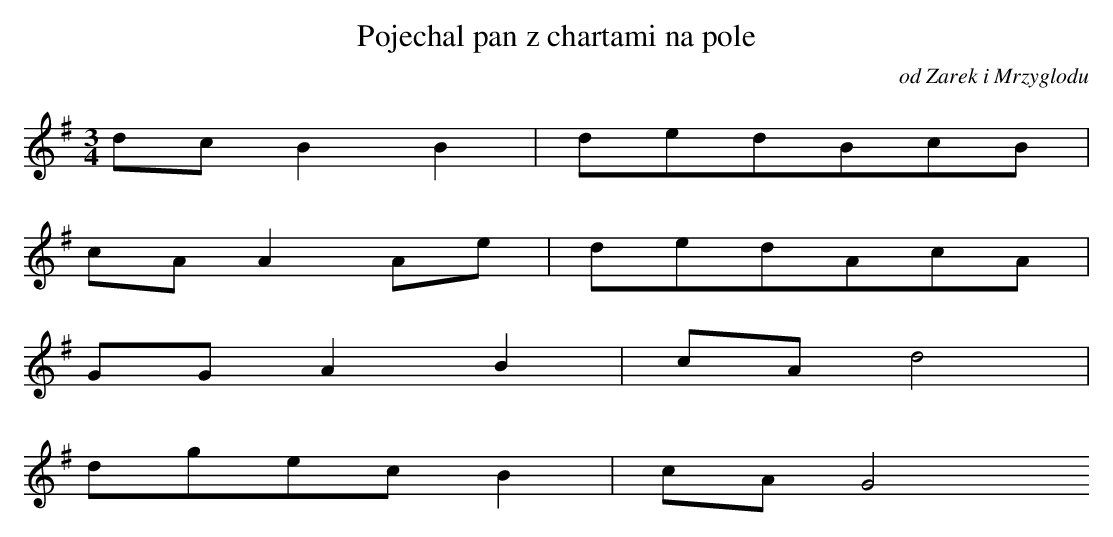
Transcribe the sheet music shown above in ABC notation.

X:1
T: Pojechal pan z chartami na pole
O: od Zarek i Mrzyglodu
M: 3/4
L: 1/8
K: G
dcB2B2 | dedBcB |
cAA2Ae | dedAcA |
GGA2B2 | cAd4 |
dgecB2 | cAG4
